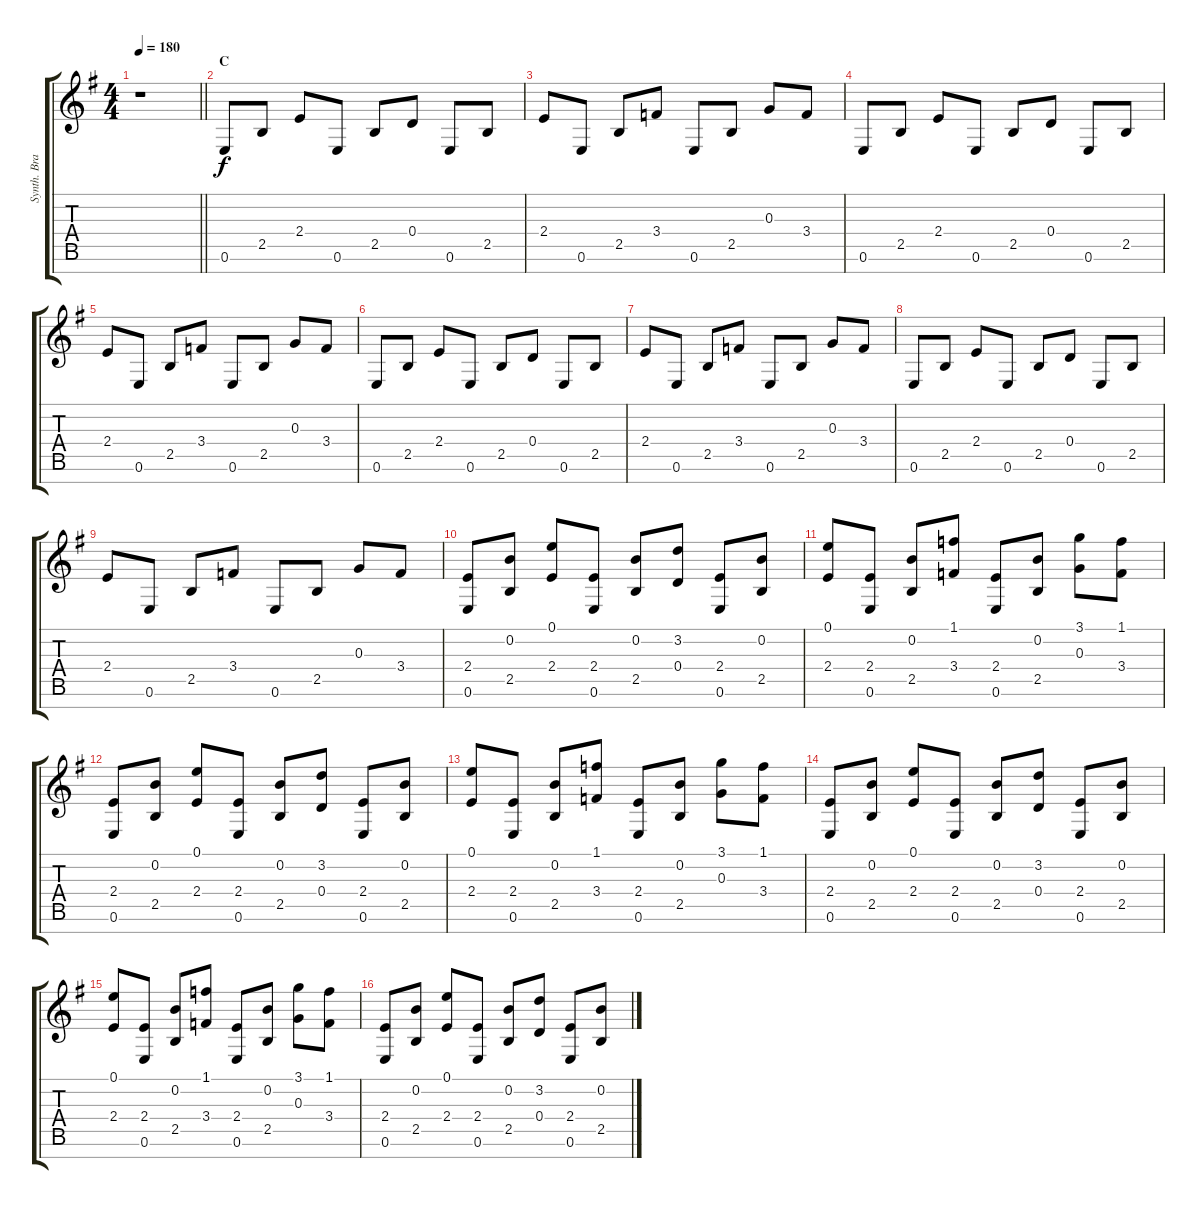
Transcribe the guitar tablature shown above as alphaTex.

\track ("Synth. Brass" "Synth. Bra") {instrument synthbrass1}
\staff {score tabs}
\tuning (E5 B4 G4 D4 A3 E3 B2) {hide}
\ts (4 4)
\tempo 180
\clef g2
\barLineRight lightlight
\ks g
r.1{dy f} |
\section ("" "C")
0.6.8 2.5.8 2.4.8 0.6.8 2.5.8 0.4.8 0.6.8 2.5.8 |
2.4.8 0.6.8 2.5.8 3.4.8 0.6.8 2.5.8 0.3.8 3.4.8 |
0.6.8 2.5.8 2.4.8 0.6.8 2.5.8 0.4.8 0.6.8 2.5.8 |
2.4.8 0.6.8 2.5.8 3.4.8 0.6.8 2.5.8 0.3.8 3.4.8 |
0.6.8 2.5.8 2.4.8 0.6.8 2.5.8 0.4.8 0.6.8 2.5.8 |
2.4.8 0.6.8 2.5.8 3.4.8 0.6.8 2.5.8 0.3.8 3.4.8 |
0.6.8 2.5.8 2.4.8 0.6.8 2.5.8 0.4.8 0.6.8 2.5.8 |
2.4.8 0.6.8 2.5.8 3.4.8 0.6.8 2.5.8 0.3.8 3.4.8 |
(2.4 0.6).8 (0.2 2.5).8 (0.1 2.4).8 (2.4 0.6).8 (0.2 2.5).8 (3.2 0.4).8 (2.4 0.6).8 (0.2 2.5).8 |
(0.1 2.4).8 (2.4 0.6).8 (0.2 2.5).8 (1.1 3.4).8 (2.4 0.6).8 (0.2 2.5).8 (3.1 0.3).8 (1.1 3.4).8 |
(2.4 0.6).8 (0.2 2.5).8 (0.1 2.4).8 (2.4 0.6).8 (0.2 2.5).8 (3.2 0.4).8 (2.4 0.6).8 (0.2 2.5).8 |
(0.1 2.4).8 (2.4 0.6).8 (0.2 2.5).8 (1.1 3.4).8 (2.4 0.6).8 (0.2 2.5).8 (3.1 0.3).8 (1.1 3.4).8 |
(2.4 0.6).8 (0.2 2.5).8 (0.1 2.4).8 (2.4 0.6).8 (0.2 2.5).8 (3.2 0.4).8 (2.4 0.6).8 (0.2 2.5).8 |
(0.1 2.4).8 (2.4 0.6).8 (0.2 2.5).8 (1.1 3.4).8 (2.4 0.6).8 (0.2 2.5).8 (3.1 0.3).8 (1.1 3.4).8 |
(2.4 0.6).8 (0.2 2.5).8 (0.1 2.4).8 (2.4 0.6).8 (0.2 2.5).8 (3.2 0.4).8 (2.4 0.6).8 (0.2 2.5).8
